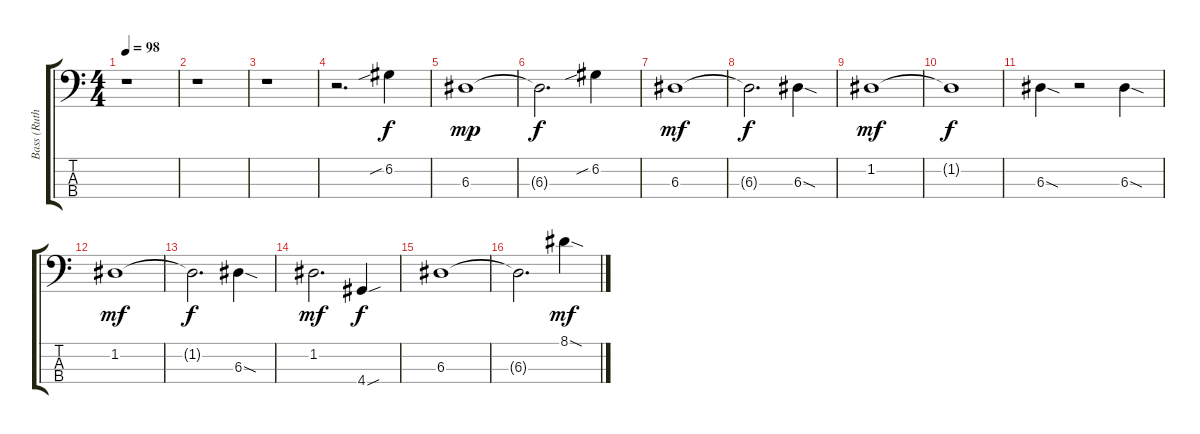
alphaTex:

\track ("Bass (Rutherford)" "Bass (Ruth") {instrument electricbassfinger}
\staff {score tabs}
\tuning (G2 D2 A1 E1) {hide}
\ts (4 4)
\tempo 98
\clef f4
\ks c
r.1{dy f instrument electricbassfinger} |
r.1 |
r.1 |
r.2{d} 6.2{sib}.4 |
6.3.1{dy mp} |
6.3{t}.2{d dy f} 6.2{sib}.4 |
6.3.1{dy mf} |
6.3{t}.2{d dy f} 6.3{sod}.4 |
1.2.1{dy mf} |
1.2{t}.1{dy f} |
6.3{sod}.4 r.2 6.3{sod}.4 |
1.2.1{dy mf} |
1.2{t}.2{d dy f} 6.3{sod}.4 |
1.2.2{d dy mf} 4.4{sou}.4{dy f} |
6.3.1 |
6.3{t}.2{d} 8.1{sod}.4{dy mf}
